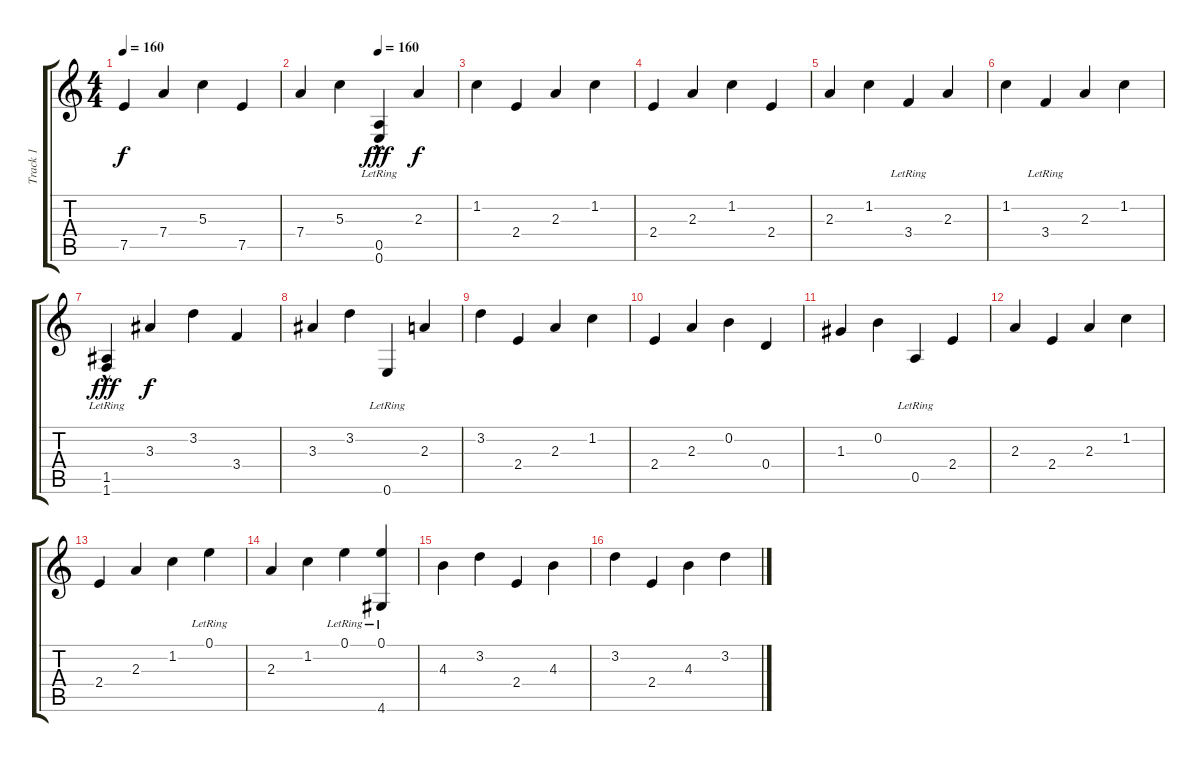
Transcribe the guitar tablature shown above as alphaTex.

\track ("Track 1" "Track 1") {instrument acousticguitarnylon}
\staff {score tabs}
\tuning (E4 B3 G3 D3 A2 E2) {hide}
\ts (4 4)
\tempo 160
\clef g2
\ks c
7.5.4{dy f} 7.4.4 5.3.4 7.5.4 |
\tempo (160 0.5)
7.4.4 5.3.4 (0.5{hac lr} 0.6{hac}).4{dy fff} 2.3.4{dy f} |
1.2.4 2.4.4 2.3.4 1.2.4 |
2.4.4 2.3.4 1.2.4 2.4.4 |
2.3.4 1.2.4 3.4{lr}.4 2.3.4 |
1.2.4 3.4{lr}.4 2.3.4 1.2.4 |
(1.5{hac lr} 1.6{hac}).4{dy fff} 3.3.4{dy f} 3.2.4 3.4.4 |
3.3.4 3.2.4 0.6{lr}.4 2.3.4 |
3.2.4 2.4.4 2.3.4 1.2.4 |
2.4.4 2.3.4 0.2.4 0.4.4 |
1.3.4 0.2.4 0.5{lr}.4 2.4.4 |
2.3.4 2.4.4 2.3.4 1.2.4 |
2.4.4 2.3.4 1.2.4 0.1{lr}.4 |
2.3.4 1.2.4 0.1{lr}.4 (0.1{lr} 4.6{lr}).4 |
4.3.4 3.2.4 2.4.4 4.3.4 |
3.2.4 2.4.4 4.3.4 3.2.4
